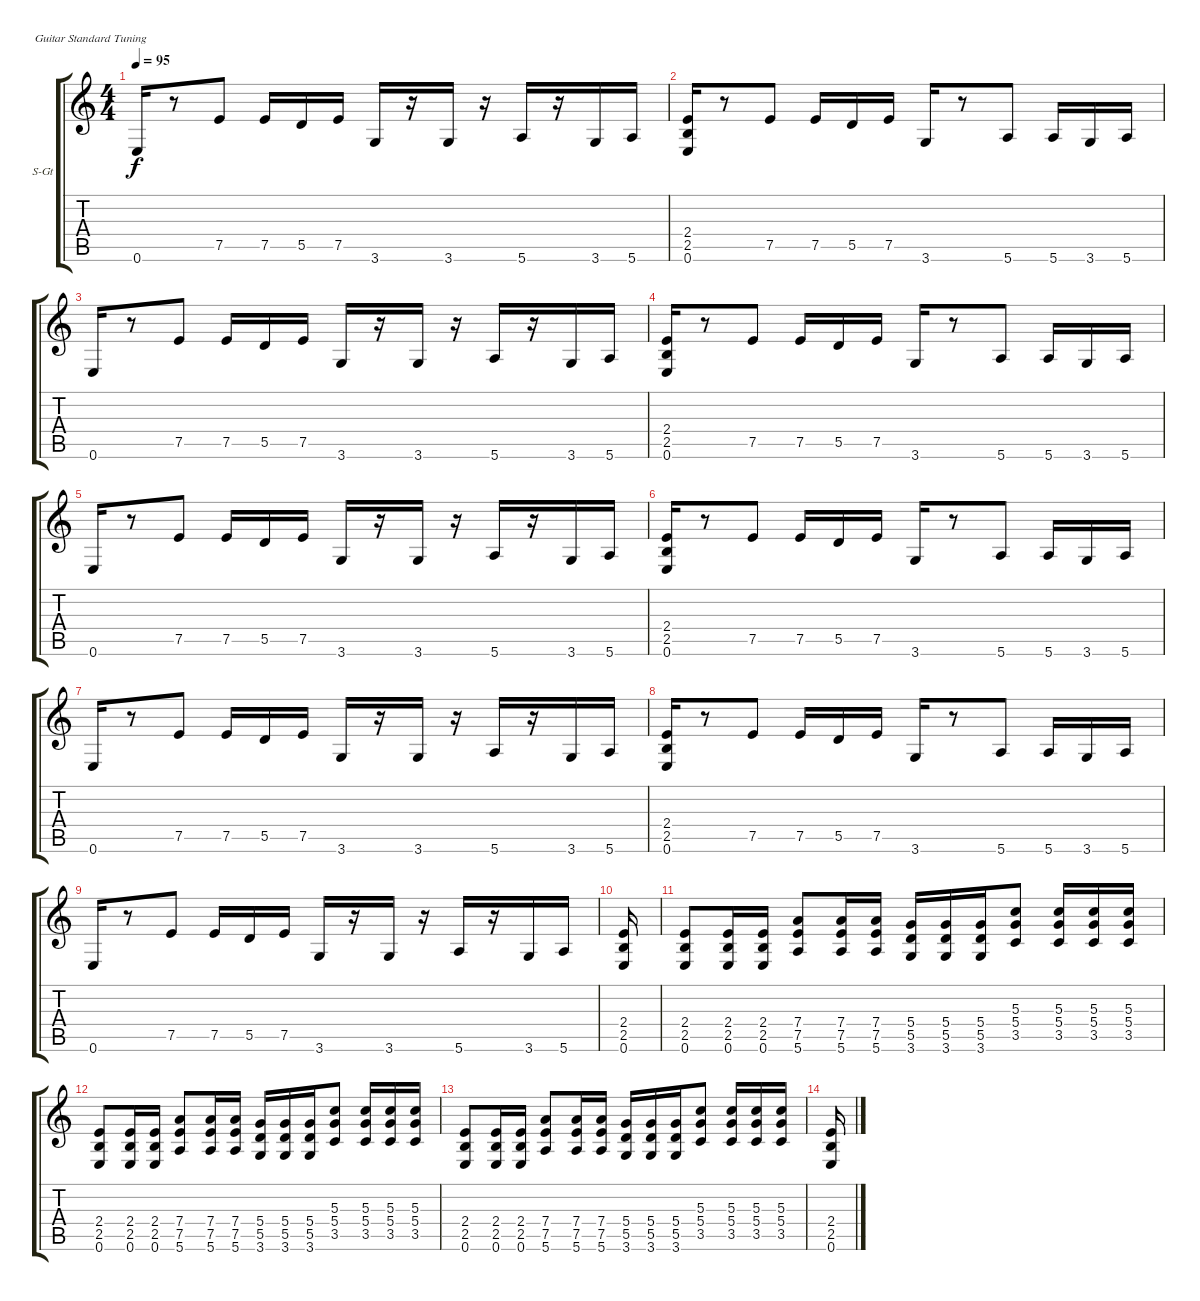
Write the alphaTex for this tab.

\bracketExtendMode groupsimilarinstruments
\firstSystemTrackNameOrientation horizontal
\otherSystemsTrackNameOrientation horizontal
\track ("Äîðîæêà 1" "S-Gt") {instrument acousticguitarsteel}
\staff {score tabs}
\tuning (E4 B3 G3 D3 A2 E2)
\ts (4 4)
\tempo 95
\clef g2
\ks c
0.6.16{dy f} r.8 7.5.8 7.5.16 5.5.16 7.5.16 3.6.16 r.16 3.6.16 r.16 5.6.16 r.16 3.6.16 5.6.16 |
(0.6 2.5 2.4).16 r.8 7.5.8 7.5.16 5.5.16 7.5.16 3.6.16 r.8 5.6.8 5.6.16 3.6.16 5.6.16 |
0.6.16 r.8 7.5.8 7.5.16 5.5.16 7.5.16 3.6.16 r.16 3.6.16 r.16 5.6.16 r.16 3.6.16 5.6.16 |
(0.6 2.5 2.4).16 r.8 7.5.8 7.5.16 5.5.16 7.5.16 3.6.16 r.8 5.6.8 5.6.16 3.6.16 5.6.16 |
0.6.16 r.8 7.5.8 7.5.16 5.5.16 7.5.16 3.6.16 r.16 3.6.16 r.16 5.6.16 r.16 3.6.16 5.6.16 |
(0.6 2.5 2.4).16 r.8 7.5.8 7.5.16 5.5.16 7.5.16 3.6.16 r.8 5.6.8 5.6.16 3.6.16 5.6.16 |
0.6.16 r.8 7.5.8 7.5.16 5.5.16 7.5.16 3.6.16 r.16 3.6.16 r.16 5.6.16 r.16 3.6.16 5.6.16 |
(0.6 2.5 2.4).16 r.8 7.5.8 7.5.16 5.5.16 7.5.16 3.6.16 r.8 5.6.8 5.6.16 3.6.16 5.6.16 |
0.6.16 r.8 7.5.8 7.5.16 5.5.16 7.5.16 3.6.16 r.16 3.6.16 r.16 5.6.16 r.16 3.6.16 5.6.16 |
(0.6 2.5 2.4).16 |
(0.6 2.5 2.4).8 (0.6 2.5 2.4).16 (0.6 2.5 2.4).16 (5.6 7.5 7.4).8 (5.6 7.5 7.4).16 (7.4 7.5 5.6).16 (3.6 5.5 5.4).16 (3.6 5.5 5.4).16 (3.6 5.5 5.4).16 (3.5 5.4 5.3).8 (3.5 5.4 5.3).16 (3.5 5.4 5.3).16 (3.5 5.4 5.3).16 |
(0.6 2.5 2.4).8 (0.6 2.5 2.4).16 (0.6 2.5 2.4).16 (5.6 7.5 7.4).8 (5.6 7.5 7.4).16 (7.4 7.5 5.6).16 (3.6 5.5 5.4).16 (3.6 5.5 5.4).16 (3.6 5.5 5.4).16 (3.5 5.4 5.3).8 (3.5 5.4 5.3).16 (3.5 5.4 5.3).16 (3.5 5.4 5.3).16 |
(0.6 2.5 2.4).8 (0.6 2.5 2.4).16 (0.6 2.5 2.4).16 (5.6 7.5 7.4).8 (5.6 7.5 7.4).16 (7.4 7.5 5.6).16 (3.6 5.5 5.4).16 (3.6 5.5 5.4).16 (3.6 5.5 5.4).16 (3.5 5.4 5.3).8 (3.5 5.4 5.3).16 (3.5 5.4 5.3).16 (3.5 5.4 5.3).16 |
(0.6 2.5 2.4).16
